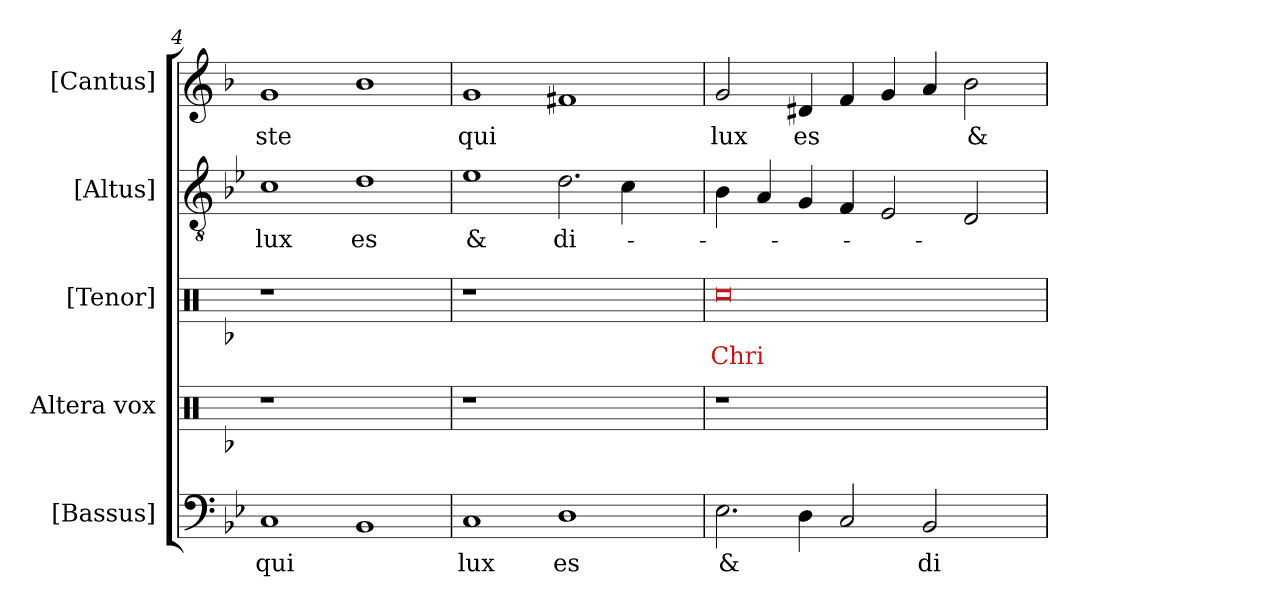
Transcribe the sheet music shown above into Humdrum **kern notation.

**kern	**text	**kern	**kern	**text	**kern	**text	**kern	**text
*part5	*part5	*part4	*part3	*part3	*part2	*part2	*part1	*part1
*staff5	*staff5	*staff4	*staff3	*staff3	*staff2	*staff2	*staff1	*staff1
*I"[Bassus]	*	*I"Altera vox	*I"[Tenor]	*	*I"[Altus]	*	*I"[Cantus]	*
*clefF4	*	*clefX	*clefX	*	*clefGv2	*	*clefG2	*
*	*	*ITrd-3c-5	*ITrd-3c-5	*	*	*	*ITrd-3c-5	*
*k[b-e-]	*	*k[b-e-]	*k[b-e-]	*	*k[b-e-]	*	*k[b-e-]	*
*B-:	*	*B-:	*B-:	*	*B-:	*	*B-:	*
=4	=4	=4	=4	=4	=4	=4	=4	=4
!	!LO:LY:b:cj	!	!	!	!	!LO:LY:b:cj	!	!LO:LY:b:cj
1C	qui	1r	1r	.	1c	lux	1cc	-ste
!	!	!	!	!	!	!LO:LY:b:cj	!	!
1BB-	.	1ryy	1ryy	.	1d	es	1ee-	.
=5	=5	=5	=5	=5	=5	=5	=5	=5
!	!LO:LY:b:cj	!	!	!	!	!LO:LY:b:cj	!	!LO:LY:b:cj
1C	lux	1r	1r	.	1e-	&	1cc	qui
!	!LO:LY:b:cj	!	!	!	!LO:N:vis=2.	!LO:LY:b:cj	!	!
1D	es	1ryy	1ryy	.	2d\	di-	1b	.
.	.	.	.	.	4c\	.	.	.
.	.	.	.	.	4ryy	.	.	.
=6	=6	=6	=6	=6	=6	=6	=6	=6
!LO:N:vis=2.	!LO:LY:b:cj	!	!	!LO:LY:b:cj	!	!	!	!LO:LY:b:cj
2E-\	&	1r	0cc	Chri-	4B-\	.	2cc/	lux
.	.	.	.	.	4A/	.	.	.
!	!	!	!	!	!	!	!	!LO:LY:b:cj
4D\	.	.	.	.	4G/	.	4g#X/	es
2C/	.	.	.	.	4F/	.	4b-/	.
.	.	1ryy	.	.	2E-/	.	4cc/	.
!	!LO:LY:b:cj	!	!	!	!	!	!	!
2BB-/	di-	.	.	.	.	.	4dd/	.
!	!	!	!	!	!	!	!	!LO:LY:b:cj
.	.	.	.	.	2D/	.	2ee-\	&
4ryy	.	.	.	.	.	.	.	.
=	=	=	=	=	=	=	=	=
*-	*-	*-	*-	*-	*-	*-	*-	*-
